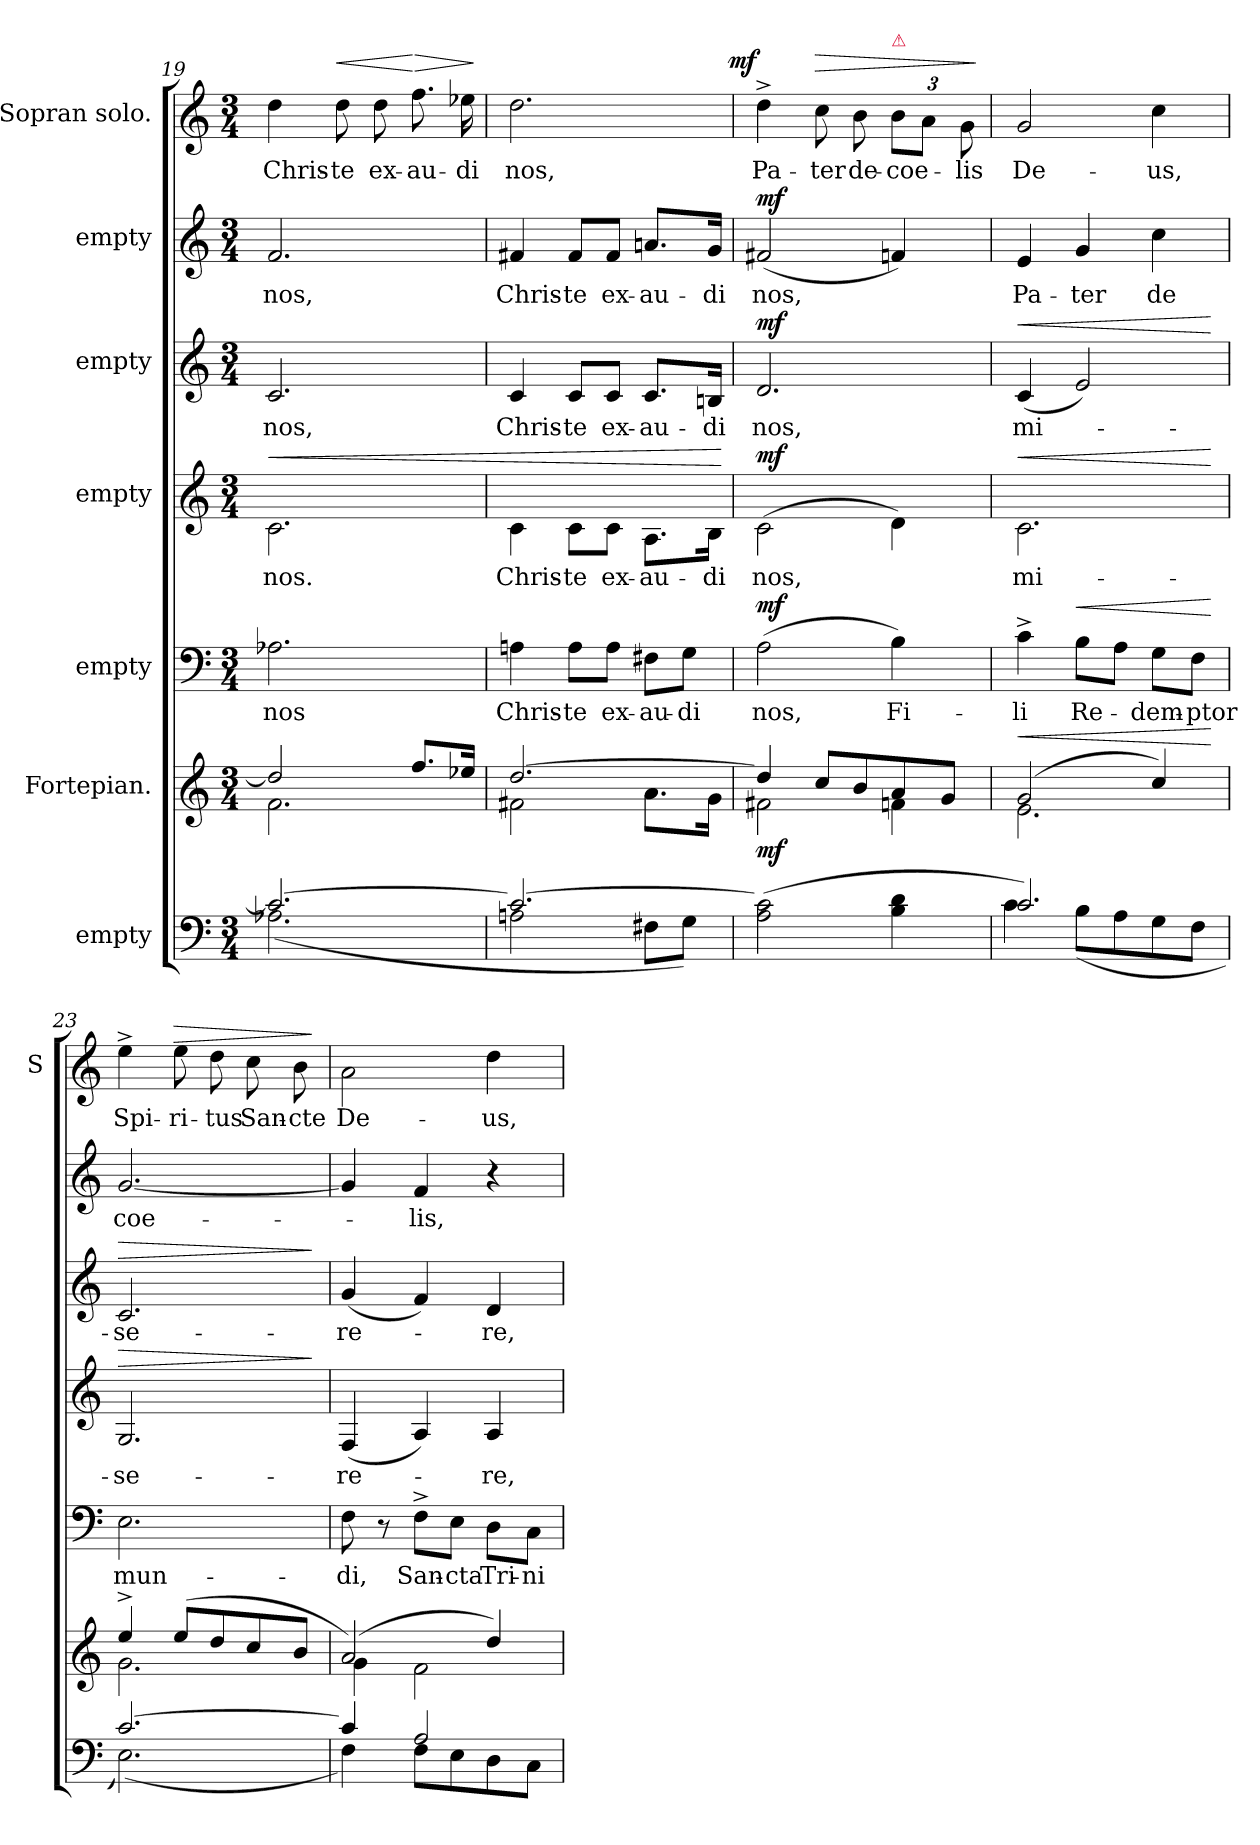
**kern	**kern	**dynam	**kern	**text	**dynam	**kern	**text	**dynam	**kern	**text	**dynam	**kern	**text	**dynam	**kern	**text	**dynam
*part7	*part6	*part6	*part5	*part5	*part5	*part4	*part4	*part4	*part3	*part3	*part3	*part2	*part2	*part2	*part1	*part1	*part1
*staff7	*staff6	*staff6	*staff5	*staff5	*staff5	*staff4	*staff4	*staff4	*staff3	*staff3	*staff3	*staff2	*staff2	*staff2	*staff1	*staff1	*staff1
*I"empty	*I"Fortepian.	*	*I"empty	*	*	*I"empty	*	*	*I"empty	*	*	*I"empty	*	*	*I"Sopran solo.	*	*
*	*	*	*	*	*	*	*	*	*	*	*	*	*	*	*I'S	*	*
*clefF4	*clefG2	*	*clefF4	*	*	*clefG2	*	*	*clefG2	*	*	*clefG2	*	*	*clefG2	*	*
*	*	*	*	*	*	*ITrd7c12	*	*	*	*	*	*	*	*	*	*	*
*k[]	*k[]	*	*k[]	*	*	*k[]	*	*	*k[]	*	*	*k[]	*	*	*k[]	*	*
*C:	*C:	*	*C:	*	*	*C:	*	*	*C:	*	*	*C:	*	*	*C:	*	*
*M3/4	*M3/4	*	*M3/4	*	*	*M3/4	*	*	*M3/4	*	*	*M3/4	*	*	*M3/4	*	*
=19	=19	=19	=19	=19	=19	=19	=19	=19	=19	=19	=19	=19	=19	=19	=19	=19	=19
*^	*^	*	*	*	*	*	*	*	*	*	*	*	*	*	*	*	*
!	!	!	!	!	!	!	!	!	!	!LO:HP:a	!	!	!	!	!	!	!	!	!
2.c/_	(2.A-X\	2dd/]	2.f\	.	2.A-X\	nos	.	2.C\	nos.	<	2.c/	nos,	.	2.f/	nos,	.	4dd\	Chris-	.
!	!	!	!	!	!	!	!	!	!	!	!	!	!	!	!	!	!	!	!LO:HP:a
.	.	.	.	.	.	.	.	.	.	.	.	.	.	.	.	.	8dd\	-te	<
.	.	.	.	.	.	.	.	.	.	.	.	.	.	.	.	.	8dd\	ex-	.
!	!	!	!	!	!	!	!	!	!	!	!	!	!	!	!	!	!	!	!LO:HP:n=1:a
.	.	8.ff/L	.	.	.	.	.	.	.	.	.	.	.	.	.	.	8.ff\	-au-	[ >
.	.	16ee-X/Jk	.	.	.	.	.	.	.	.	.	.	.	.	.	.	16ee-X\	-di	.
*v	*v	*	*	*	*	*	*	*	*	*	*	*	*	*	*	*	*	*	*
*	*v	*v	*	*	*	*	*	*	*	*	*	*	*	*	*	*	*	*
.	.	.	.	.	.	.	.	.	.	.	.	.	.	.	.	.	]
=20	=20	=20	=20	=20	=20	=20	=20	=20	=20	=20	=20	=20	=20	=20	=20	=20	=20
*^	*^	*	*	*	*	*	*	*	*	*	*	*	*	*	*	*	*
2.c/_	2An\	[2.dd/	2f#X\	.	4An\	Chris-	.	4C\	Chris-	.	4c/	Chris-	.	4f#X/	Chris-	.	2.dd\	nos,	.
.	.	.	.	.	8A\L	-te	.	8C\L	-te	.	8c/L	-te	.	8f#/L	-te	.	.	.	.
.	.	.	.	.	8A\J	ex-	.	8C\J	ex-	.	8c/J	ex-	.	8f#/J	ex-	.	.	.	.
.	8F#X\L	.	8.a\L	.	8F#X\L	-au-	.	8.AA\L	-au-	.	8.c/L	-au-	.	8.an/L	-au-	.	.	.	.
.	8G\J)	.	.	.	8G\J	-di	.	.	.	.	.	.	.	.	.	.	.	.	.
.	.	.	16g\Jk	.	.	.	.	16BB\Jk	-di	.	16Bn/Jk	-di	.	16g/Jk	-di	.	.	.	.
*v	*v	*	*	*	*	*	*	*	*	*	*	*	*	*	*	*	*	*	*
*	*v	*v	*	*	*	*	*	*	*	*	*	*	*	*	*	*	*	*
.	.	.	.	.	.	.	.	[	.	.	.	.	.	.	.	.	.
=21	=21	=21	=21	=21	=21	=21	=21	=21	=21	=21	=21	=21	=21	=21	=21	=21	=21
*	*^	*	*	*	*	*	*	*	*	*	*	*	*	*	*	*	*
!	!	!	!	!	!	!LO:DY:b	!	!	!LO:DY:a	!	!	!LO:DY:a	!	!	!LO:DY:a	!	!	!LO:DY:a:rj
(<2A\ 2c]\	4dd/]	2f#X\	mf	(2A\	nos,	mf	(2C\	nos,	mf	2.d/	nos,	mf	(2f#X/	nos,	mf	4dd^\	Pa-	mf
!	!	!	!	!	!	!	!	!	!	!	!	!	!	!	!	!	!	!LO:HP:a
.	8cc/L	.	.	.	.	.	.	.	.	.	.	.	.	.	.	8cc\	-ter	>
.	8b/	.	.	.	.	.	.	.	.	.	.	.	.	.	.	8b\	de-	.
*	*	*	*	*	*	*	*	*	*	*	*	*	*	*	*	*Xbrackettup	*	*
!	!	!	!	!	!	!	!	!	!	!	!	!	!	!	!	!LO:TX:a:color=crimson:t=⚠	!	!
4B\ 4d\	8a/	4fn\	.	4B\)	Fi-	.	4D\)	.	.	.	.	.	4fn/)	.	.	12b\L	-coe-	.
.	.	.	.	.	.	.	.	.	.	.	.	.	.	.	.	12a\J	.	.
.	8g/J	.	.	.	.	.	.	.	.	.	.	.	.	.	.	.	.	.
.	.	.	.	.	.	.	.	.	.	.	.	.	.	.	.	12g\	-lis	.
*	*v	*v	*	*	*	*	*	*	*	*	*	*	*	*	*	*	*	*
.	.	.	.	.	.	.	.	.	.	.	.	.	.	.	.	.	]
=22	=22	=22	=22	=22	=22	=22	=22	=22	=22	=22	=22	=22	=22	=22	=22	=22	=22
*^	*^	*	*	*	*	*	*	*	*	*	*	*	*	*	*	*	*
!	!	!	!	!LO:HP:a	!	!	!	!	!	!LO:HP:a	!	!	!LO:HP:a	!	!	!	!	!	!
2.c/)	4c\	(2g/	2.e\	<	4c^\	-li	.	2.C\	mi-	<	(4c/	mi-	<	4e/	Pa-	.	2g/	De-	.
!	!	!	!	!	!	!	!LO:HP:a	!	!	!	!	!	!	!	!	!	!	!	!
.	(8B\L	.	.	.	8B\L	Re-	<	.	.	.	2e/)	.	.	4g/	-ter	.	.	.	.
.	8A\	.	.	.	8A\J	.	.	.	.	.	.	.	.	.	.	.	.	.	.
.	8G\	4cc/)	.	.	8G\L	-dem-	.	.	.	.	.	.	.	4cc\	de	.	4cc\	-us,	.
.	8F\J	.	.	.	8F\J	-ptor	.	.	.	.	.	.	.	.	.	.	.	.	.
*v	*v	*	*	*	*	*	*	*	*	*	*	*	*	*	*	*	*	*	*
*	*v	*v	*	*	*	*	*	*	*	*	*	*	*	*	*	*	*	*
.	.	[	.	.	[	.	.	[	.	.	[	.	.	.	.	.	.
=23	=23	=23	=23	=23	=23	=23	=23	=23	=23	=23	=23	=23	=23	=23	=23	=23	=23
*^	*^	*	*	*	*	*	*	*	*	*	*	*	*	*	*	*	*
!	!	!	!	!	!	!	!	!	!	!LO:HP:a	!	!	!LO:HP:a	!	!	!	!	!	!
[2.c/	(2.E\)	4ee^/	2.g\	.	2.E\	mun-	.	2.GG/	-se-	>	2.c/	-se-	>	[2.g/	coe-	.	4ee^\	Spi-	.
!	!	!	!	!	!	!	!	!	!	!	!	!	!	!	!	!	!	!	!LO:HP:a
.	.	(8ee/L	.	.	.	.	.	.	.	.	.	.	.	.	.	.	8ee\	-ri-	>
.	.	8dd/	.	.	.	.	.	.	.	.	.	.	.	.	.	.	8dd\	-tus	.
.	.	8cc/	.	.	.	.	.	.	.	.	.	.	.	.	.	.	8cc\	San-	.
.	.	8b/J	.	.	.	.	.	.	.	.	.	.	.	.	.	.	8b\	-cte	.
*v	*v	*	*	*	*	*	*	*	*	*	*	*	*	*	*	*	*	*	*
*	*v	*v	*	*	*	*	*	*	*	*	*	*	*	*	*	*	*	*
.	.	.	.	.	.	.	.	]	.	.	]	.	.	.	.	.	]
=24	=24	=24	=24	=24	=24	=24	=24	=24	=24	=24	=24	=24	=24	=24	=24	=24	=24
*^	*^	*	*	*	*	*	*	*	*	*	*	*	*	*	*	*	*
4c/]	4F\)	(2a/)	4g\	.	8F\	-di,	.	(4FF/	-re-	.	(4g/	-re-	.	4g/]	.	.	2a\	De-	.
.	.	.	.	.	8r	.	.	.	.	.	.	.	.	.	.	.	.	.	.
2A/	8F\L	.	2f\	.	8F^\L	San-	.	4AA/)	.	.	4f/)	.	.	4f/	-lis,	.	.	.	.
.	8E\	.	.	.	8E\J	-cta	.	.	.	.	.	.	.	.	.	.	.	.	.
.	8D\	4dd/)	.	.	8D\L	Tri-	.	4AA/	-re,	.	4d/	-re,	.	4r	.	.	4dd\	-us,	.
.	8C\J	.	.	.	8C\J	-ni-	.	.	.	.	.	.	.	.	.	.	.	.	.
*v	*v	*	*	*	*	*	*	*	*	*	*	*	*	*	*	*	*	*	*
*	*v	*v	*	*	*	*	*	*	*	*	*	*	*	*	*	*	*	*
=	=	=	=	=	=	=	=	=	=	=	=	=	=	=	=	=	=
*-	*-	*-	*-	*-	*-	*-	*-	*-	*-	*-	*-	*-	*-	*-	*-	*-	*-
